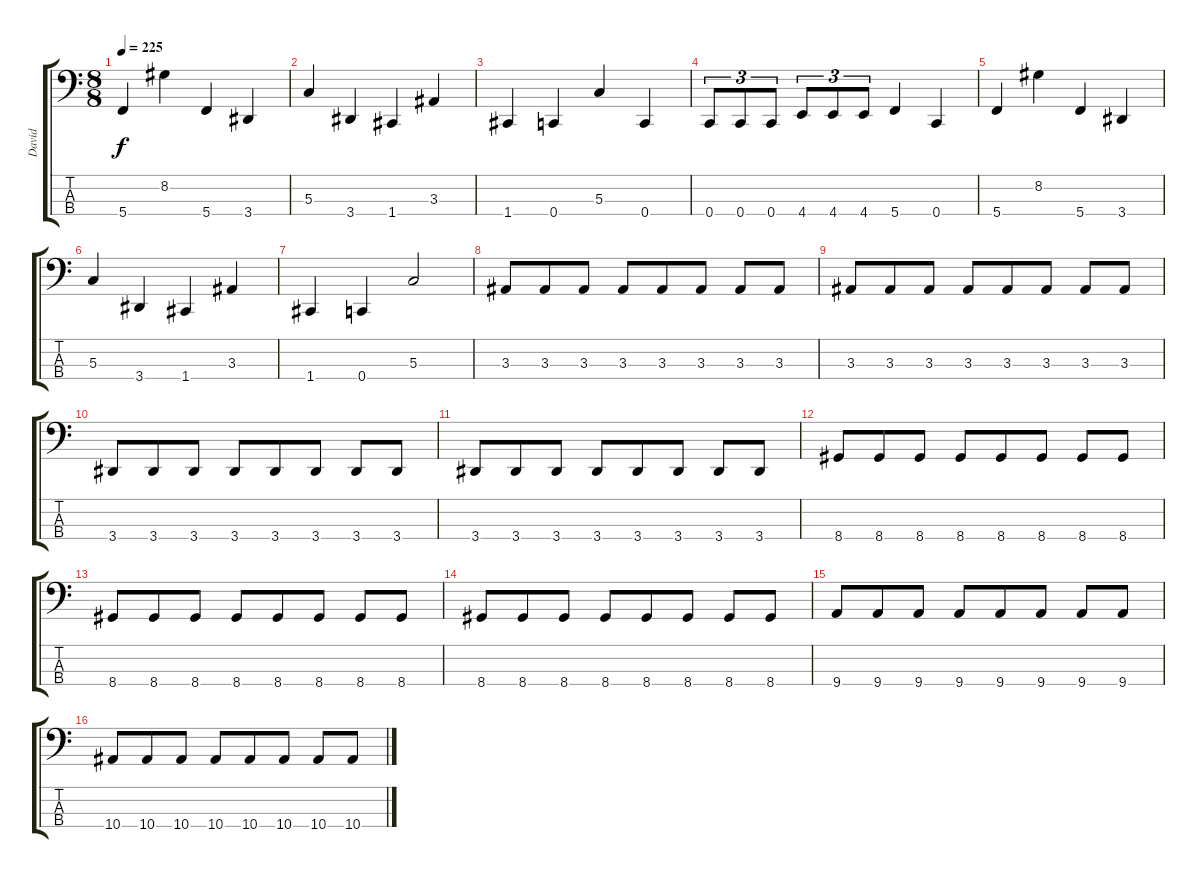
\track ("David" "David") {instrument electricbassfinger}
\staff {score tabs}
\tuning (F2 C2 G1 C1) {hide}
\ts (8 8)
\tempo 225
\clef f4
\ks c
5.4.4{dy f} 8.2.4 5.4.4 3.4.4 |
5.3.4 3.4.4 1.4.4 3.3.4 |
1.4.4 0.4.4 5.3.4 0.4.4 |
0.4.8{tu (3 2)} 0.4.8{tu (3 2) beam merge} 0.4.8{tu (3 2)} 4.4.8{tu (3 2)} 4.4.8{tu (3 2) beam merge} 4.4.8{tu (3 2)} 5.4.4 0.4.4 |
5.4.4 8.2.4 5.4.4 3.4.4 |
5.3.4 3.4.4 1.4.4 3.3.4 |
1.4.4 0.4.4 5.3.2 |
3.3.8 3.3.8 3.3.8 3.3.8 3.3.8 3.3.8 3.3.8 3.3.8 |
3.3.8 3.3.8 3.3.8 3.3.8 3.3.8 3.3.8 3.3.8 3.3.8 |
3.4.8 3.4.8 3.4.8 3.4.8 3.4.8 3.4.8 3.4.8 3.4.8 |
3.4.8 3.4.8 3.4.8 3.4.8 3.4.8 3.4.8 3.4.8 3.4.8 |
8.4.8 8.4.8 8.4.8 8.4.8 8.4.8 8.4.8 8.4.8 8.4.8 |
8.4.8 8.4.8 8.4.8 8.4.8 8.4.8 8.4.8 8.4.8 8.4.8 |
8.4.8 8.4.8 8.4.8 8.4.8 8.4.8 8.4.8 8.4.8 8.4.8 |
9.4.8 9.4.8 9.4.8 9.4.8 9.4.8 9.4.8 9.4.8 9.4.8 |
10.4.8 10.4.8 10.4.8 10.4.8 10.4.8 10.4.8 10.4.8 10.4.8
